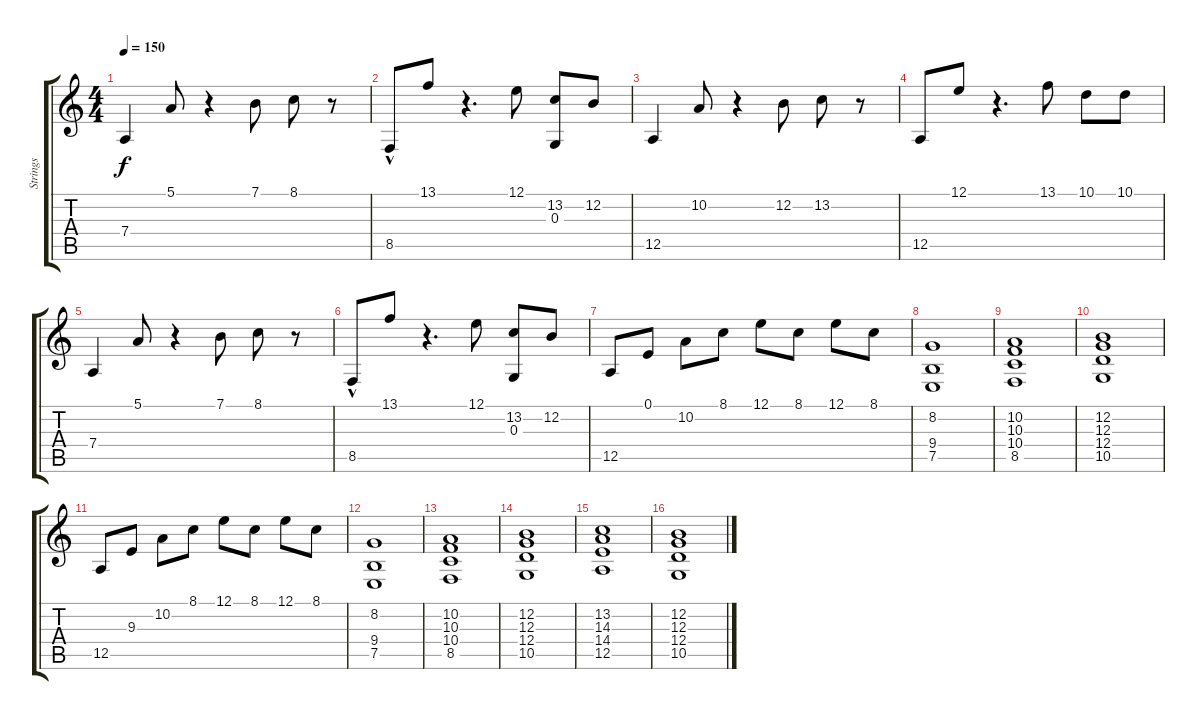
\track ("Strings" "Strings") {instrument stringensemble1}
\staff {score tabs}
\tuning (E4 B3 G3 D3 A2 D2) {hide}
\ts (4 4)
\tempo 150
\clef g2
\ks c
7.4.4{dy f} 5.1.8 r.4 7.1.8 8.1.8 r.8 |
8.5{hac}.8 13.1.8 r.4{d} 12.1.8 (13.2 0.3).8 12.2.8 |
12.5.4 10.2.8 r.4 12.2.8 13.2.8 r.8 |
12.5.8 12.1.8 r.4{d} 13.1.8 10.1.8 10.1.8 |
7.4.4 5.1.8 r.4 7.1.8 8.1.8 r.8 |
8.5{hac}.8 13.1.8 r.4{d} 12.1.8 (13.2 0.3).8 12.2.8 |
12.5.8 0.1.8 10.2.8 8.1.8 12.1.8 8.1.8 12.1.8 8.1.8 |
(8.2 9.4 7.5).1 |
(10.2 10.3 10.4 8.5).1 |
(12.2 12.3 12.4 10.5).1 |
12.5.8 9.3.8 10.2.8 8.1.8 12.1.8 8.1.8 12.1.8 8.1.8 |
(8.2 9.4 7.5).1 |
(10.2 10.3 10.4 8.5).1 |
(12.2 12.3 12.4 10.5).1 |
(13.2 14.3 14.4 12.5).1 |
(12.2 12.3 12.4 10.5).1
